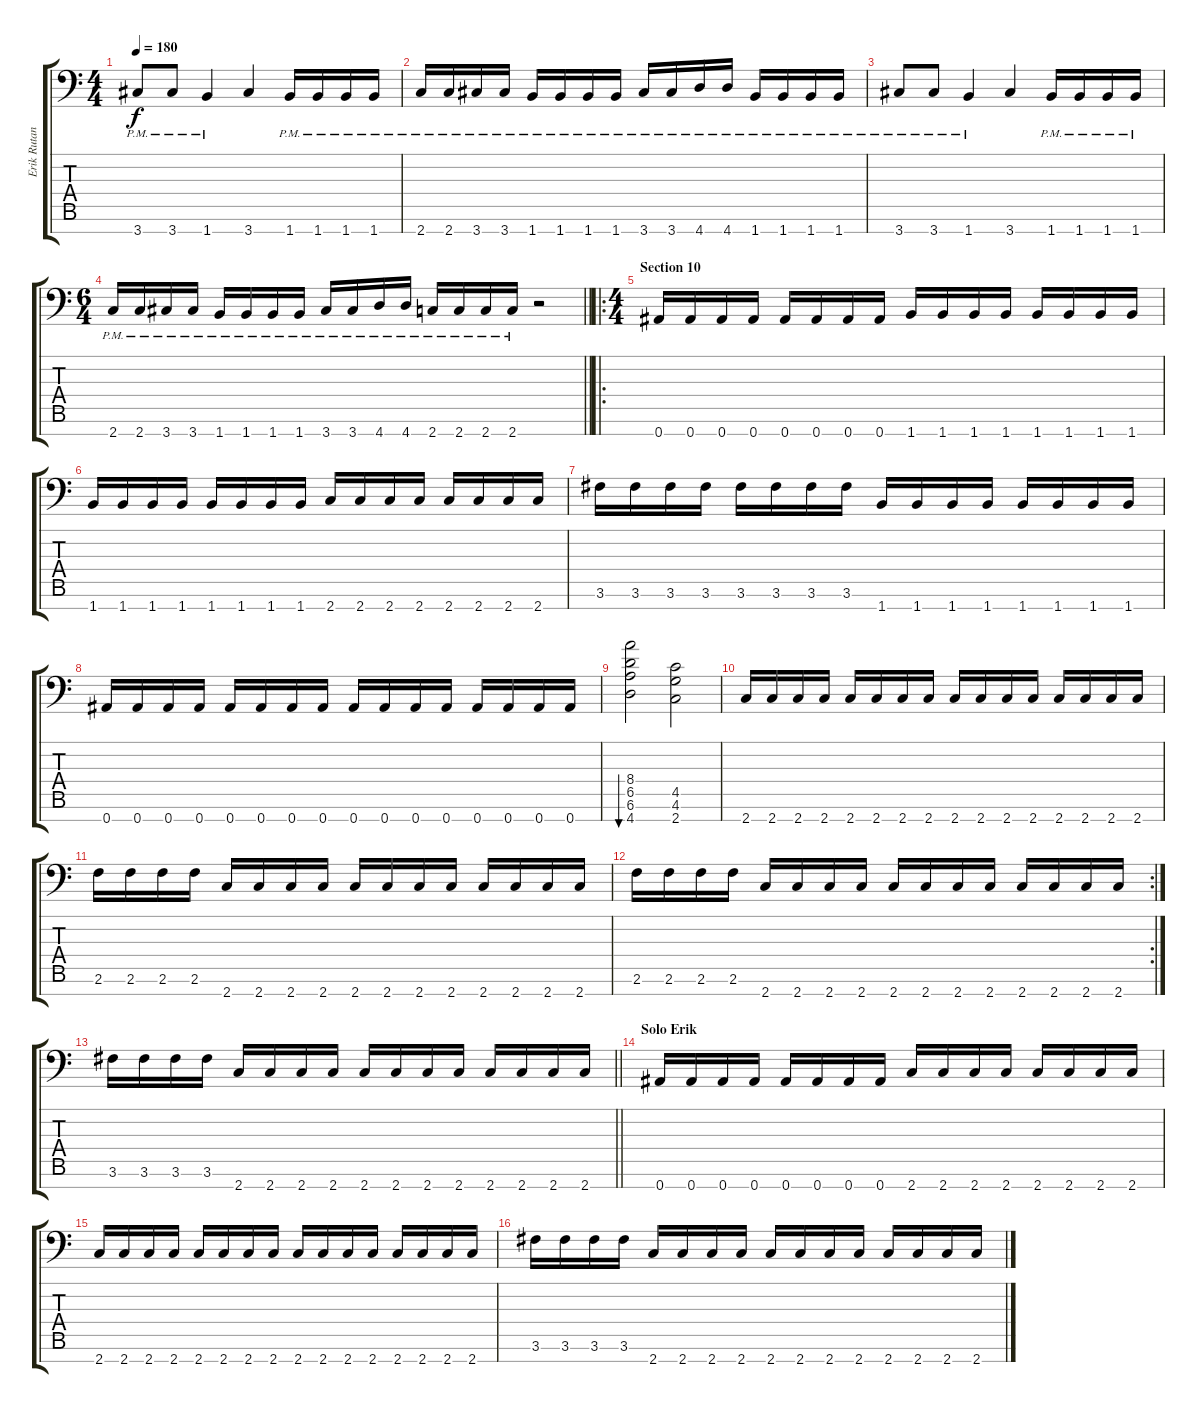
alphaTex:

\track ("Erik Rutan" "Erik Rutan") {instrument distortionguitar}
\staff {score tabs}
\tuning (Eb4 Bb3 Gb3 Db3 Ab2 Eb2 Bb1) {hide}
\ts (4 4)
\tempo 180
\clef f4
\ks c
3.7{pm}.8{dy f} 3.7{pm}.8 1.7{pm}.4 3.7.4 1.7{pm}.16 1.7{pm}.16 1.7{pm}.16 1.7{pm}.16 |
2.7{pm}.16 2.7{pm}.16 3.7{pm}.16 3.7{pm}.16 1.7{pm}.16 1.7{pm}.16 1.7{pm}.16 1.7{pm}.16 3.7{pm}.16 3.7{pm}.16 4.7{pm}.16 4.7{pm}.16 1.7{pm}.16 1.7{pm}.16 1.7{pm}.16 1.7{pm}.16 |
3.7{pm}.8 3.7{pm}.8 1.7{pm}.4 3.7.4 1.7{pm}.16 1.7{pm}.16 1.7{pm}.16 1.7{pm}.16 |
\ts (6 4)
\barLineRight lightlight
2.7{pm}.16 2.7{pm}.16 3.7{pm}.16 3.7{pm}.16 1.7{pm}.16 1.7{pm}.16 1.7{pm}.16 1.7{pm}.16 3.7{pm}.16 3.7{pm}.16 4.7{pm}.16 4.7{pm}.16 2.7{pm}.16 2.7{pm}.16 2.7{pm}.16 2.7{pm}.16 r.2 |
\ro
\ts (4 4)
\section ("" "Section 10")
0.7.16 0.7.16 0.7.16 0.7.16 0.7.16 0.7.16 0.7.16 0.7.16 1.7.16 1.7.16 1.7.16 1.7.16 1.7.16 1.7.16 1.7.16 1.7.16 |
1.7.16 1.7.16 1.7.16 1.7.16 1.7.16 1.7.16 1.7.16 1.7.16 2.7.16 2.7.16 2.7.16 2.7.16 2.7.16 2.7.16 2.7.16 2.7.16 |
3.6.16 3.6.16 3.6.16 3.6.16 3.6.16 3.6.16 3.6.16 3.6.16 1.7.16 1.7.16 1.7.16 1.7.16 1.7.16 1.7.16 1.7.16 1.7.16 |
0.7.16 0.7.16 0.7.16 0.7.16 0.7.16 0.7.16 0.7.16 0.7.16 0.7.16 0.7.16 0.7.16 0.7.16 0.7.16 0.7.16 0.7.16 0.7.16 |
(8.4 6.5 6.6 4.7).2{bu 30} (4.5 4.6 2.7).2 |
2.7.16 2.7.16 2.7.16 2.7.16 2.7.16 2.7.16 2.7.16 2.7.16 2.7.16 2.7.16 2.7.16 2.7.16 2.7.16 2.7.16 2.7.16 2.7.16 |
2.6.16 2.6.16 2.6.16 2.6.16 2.7.16 2.7.16 2.7.16 2.7.16 2.7.16 2.7.16 2.7.16 2.7.16 2.7.16 2.7.16 2.7.16 2.7.16 |
\rc 2
2.6.16 2.6.16 2.6.16 2.6.16 2.7.16 2.7.16 2.7.16 2.7.16 2.7.16 2.7.16 2.7.16 2.7.16 2.7.16 2.7.16 2.7.16 2.7.16 |
\barLineRight lightlight
3.6.16 3.6.16 3.6.16 3.6.16 2.7.16 2.7.16 2.7.16 2.7.16 2.7.16 2.7.16 2.7.16 2.7.16 2.7.16 2.7.16 2.7.16 2.7.16 |
\section ("" "Solo Erik")
0.7.16{volume 9} 0.7.16 0.7.16 0.7.16 0.7.16 0.7.16 0.7.16 0.7.16 2.7.16 2.7.16 2.7.16 2.7.16 2.7.16 2.7.16 2.7.16 2.7.16 |
2.7.16 2.7.16 2.7.16 2.7.16 2.7.16 2.7.16 2.7.16 2.7.16 2.7.16 2.7.16 2.7.16 2.7.16 2.7.16 2.7.16 2.7.16 2.7.16 |
3.6.16 3.6.16 3.6.16 3.6.16 2.7.16 2.7.16 2.7.16 2.7.16 2.7.16 2.7.16 2.7.16 2.7.16 2.7.16 2.7.16 2.7.16 2.7.16
